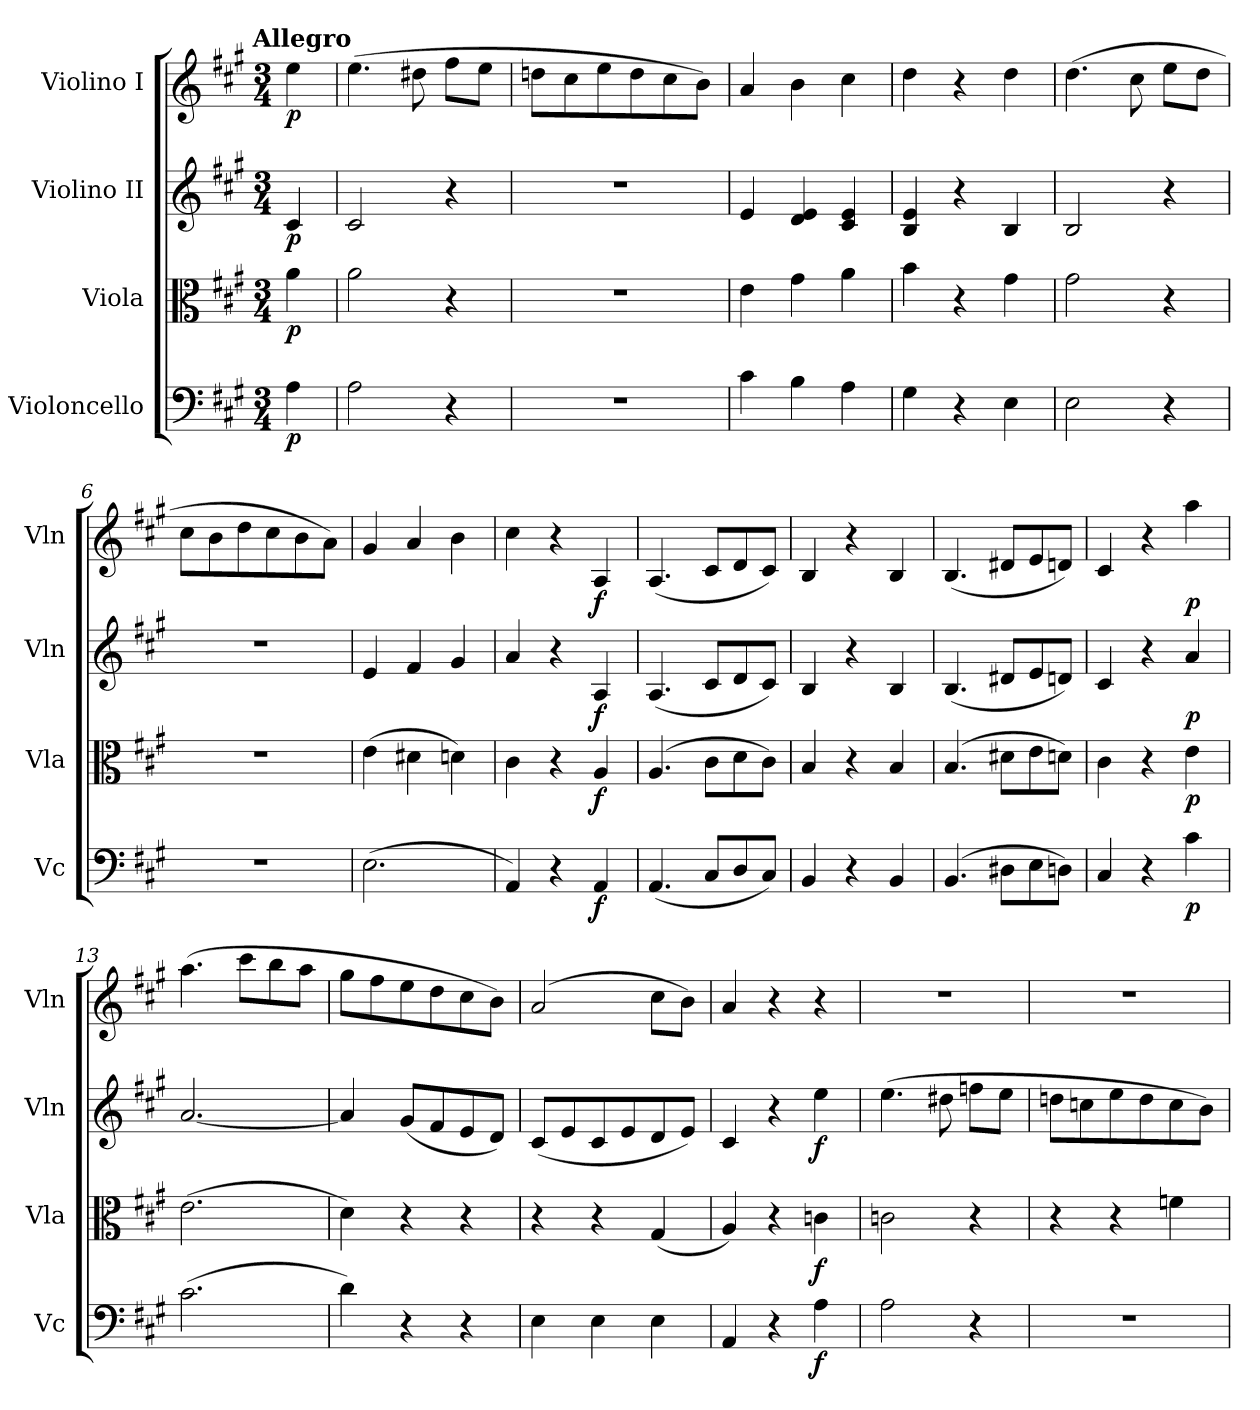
**kern	**dynam	**kern	**dynam	**kern	**dynam	**kern	**dynam
*part4	*part4	*part3	*part3	*part2	*part2	*part1	*part1
*staff4	*staff4	*staff3	*staff3	*staff2	*staff2	*staff1	*staff1
*I"Violoncello	*	*I"Viola	*	*I"Violino II	*	*I"Violino I	*
*I'Vc	*	*I'Vla	*	*I'Vln	*	*I'Vln	*
*clefF4	*	*clefC3	*	*clefG2	*	*clefG2	*
*k[f#c#g#]	*	*k[f#c#g#]	*	*k[f#c#g#]	*	*k[f#c#g#]	*
*A:	*	*A:	*	*A:	*	*A:	*
!!LO:TX:omd:t=Allegro
*M3/4	*	*M3/4	*	*M3/4	*	*M3/4	*
*MM156	*	*MM156	*	*MM156	*	*MM156	*
=	=	=	=	=	=	=	=
4A	p	4a	p	4c#	p	4ee	p
=1	=1	=1	=1	=1	=1	=1	=1
2A	.	2a	.	2c#	.	(4.ee	.
.	.	.	.	.	.	8dd#X	.
4r	.	4r	.	4r	.	8ff#L	.
.	.	.	.	.	.	8eeJ	.
=2	=2	=2	=2	=2	=2	=2	=2
2.r	.	2.r	.	2.r	.	8ddnL	.
.	.	.	.	.	.	8cc#	.
.	.	.	.	.	.	8ee	.
.	.	.	.	.	.	8dd	.
.	.	.	.	.	.	8cc#	.
.	.	.	.	.	.	8bJ)	.
=3	=3	=3	=3	=3	=3	=3	=3
4c#	.	4e	.	4e	.	4a	.
4B	.	4g#	.	4e 4d	.	4b	.
4A	.	4a	.	4e 4c#	.	4cc#	.
=4	=4	=4	=4	=4	=4	=4	=4
4G#	.	4b	.	4e 4B	.	4dd	.
4r	.	4r	.	4r	.	4r	.
4E	.	4g#	.	4B	.	4dd	.
=5	=5	=5	=5	=5	=5	=5	=5
2E	.	2g#	.	2B	.	(4.dd	.
.	.	.	.	.	.	8cc#	.
4r	.	4r	.	4r	.	8eeL	.
.	.	.	.	.	.	8ddJ	.
=6	=6	=6	=6	=6	=6	=6	=6
2.r	.	2.r	.	2.r	.	8cc#L	.
.	.	.	.	.	.	8b	.
.	.	.	.	.	.	8dd	.
.	.	.	.	.	.	8cc#	.
.	.	.	.	.	.	8b	.
.	.	.	.	.	.	8aJ)	.
!!LO:LB:g=z
=7	=7	=7	=7	=7	=7	=7	=7
(2.E	.	(4e	.	4e	.	4g#	.
.	.	4d#X	.	4f#	.	4a	.
.	.	4dn)	.	4g#	.	4b	.
=8	=8	=8	=8	=8	=8	=8	=8
4AA)	.	4c#	.	4a	.	4cc#	.
4r	.	4r	.	4r	.	4r	.
4AA	f	4A	f	4A	f	4A	f
=9	=9	=9	=9	=9	=9	=9	=9
(4.AA	.	(4.A	.	(4.A	.	(4.A	.
8C#L	.	8c#L	.	8c#L	.	8c#L	.
8D	.	8d	.	8d	.	8d	.
8C#J)	.	8c#J)	.	8c#J)	.	8c#J)	.
=10	=10	=10	=10	=10	=10	=10	=10
4BB	.	4B	.	4B	.	4B	.
4r	.	4r	.	4r	.	4r	.
4BB	.	4B	.	4B	.	4B	.
=11	=11	=11	=11	=11	=11	=11	=11
(4.BB	.	(4.B	.	(4.B	.	(4.B	.
8D#XL	.	8d#XL	.	8d#XL	.	8d#XL	.
8E	.	8e	.	8e	.	8e	.
8DnJ)	.	8dnJ)	.	8dnJ)	.	8dnJ)	.
=12	=12	=12	=12	=12	=12	=12	=12
4C#	.	4c#	.	4c#	.	4c#	.
4r	.	4r	.	4r	.	4r	.
4c#	p	4e	p	4a	p	4aa	p
=13	=13	=13	=13	=13	=13	=13	=13
(2.c#	.	(2.e	.	[2.a	.	(4.aa	.
.	.	.	.	.	.	8ccc#L	.
.	.	.	.	.	.	8bb	.
.	.	.	.	.	.	8aaJ	.
=14	=14	=14	=14	=14	=14	=14	=14
4d)	.	4d)	.	4a]	.	8gg#L	.
.	.	.	.	.	.	8ff#	.
4r	.	4r	.	(8g#L	.	8ee	.
.	.	.	.	8f#	.	8dd	.
4r	.	4r	.	8e	.	8cc#	.
.	.	.	.	8dJ)	.	8bJ)	.
=15	=15	=15	=15	=15	=15	=15	=15
4E	.	4r	.	(8c#L	.	(2a	.
.	.	.	.	8e	.	.	.
4E	.	4r	.	8c#	.	.	.
.	.	.	.	8e	.	.	.
4E	.	(4G#	.	8d	.	8cc#L	.
.	.	.	.	8eJ)	.	8bJ)	.
!!LO:LB:g=z
=16	=16	=16	=16	=16	=16	=16	=16
4AA	.	4A)	.	4c#	.	4a	.
4r	.	4r	.	4r	.	4r	.
4A	f	4cn	f	4ee	f	4r	.
=17	=17	=17	=17	=17	=17	=17	=17
2A	.	2cn	.	(4.ee	.	2.r	.
.	.	.	.	8dd#X	.	.	.
4r	.	4r	.	8ffnL	.	.	.
.	.	.	.	8eeJ	.	.	.
=18	=18	=18	=18	=18	=18	=18	=18
2.r	.	4r	.	8ddnL	.	2.r	.
.	.	.	.	8ccn	.	.	.
.	.	4r	.	8ee	.	.	.
.	.	.	.	8dd	.	.	.
.	.	4fn	.	8cc	.	.	.
.	.	.	.	8bJ)	.	.	.
=	=	=	=	=	=	=	=
*-	*-	*-	*-	*-	*-	*-	*-
